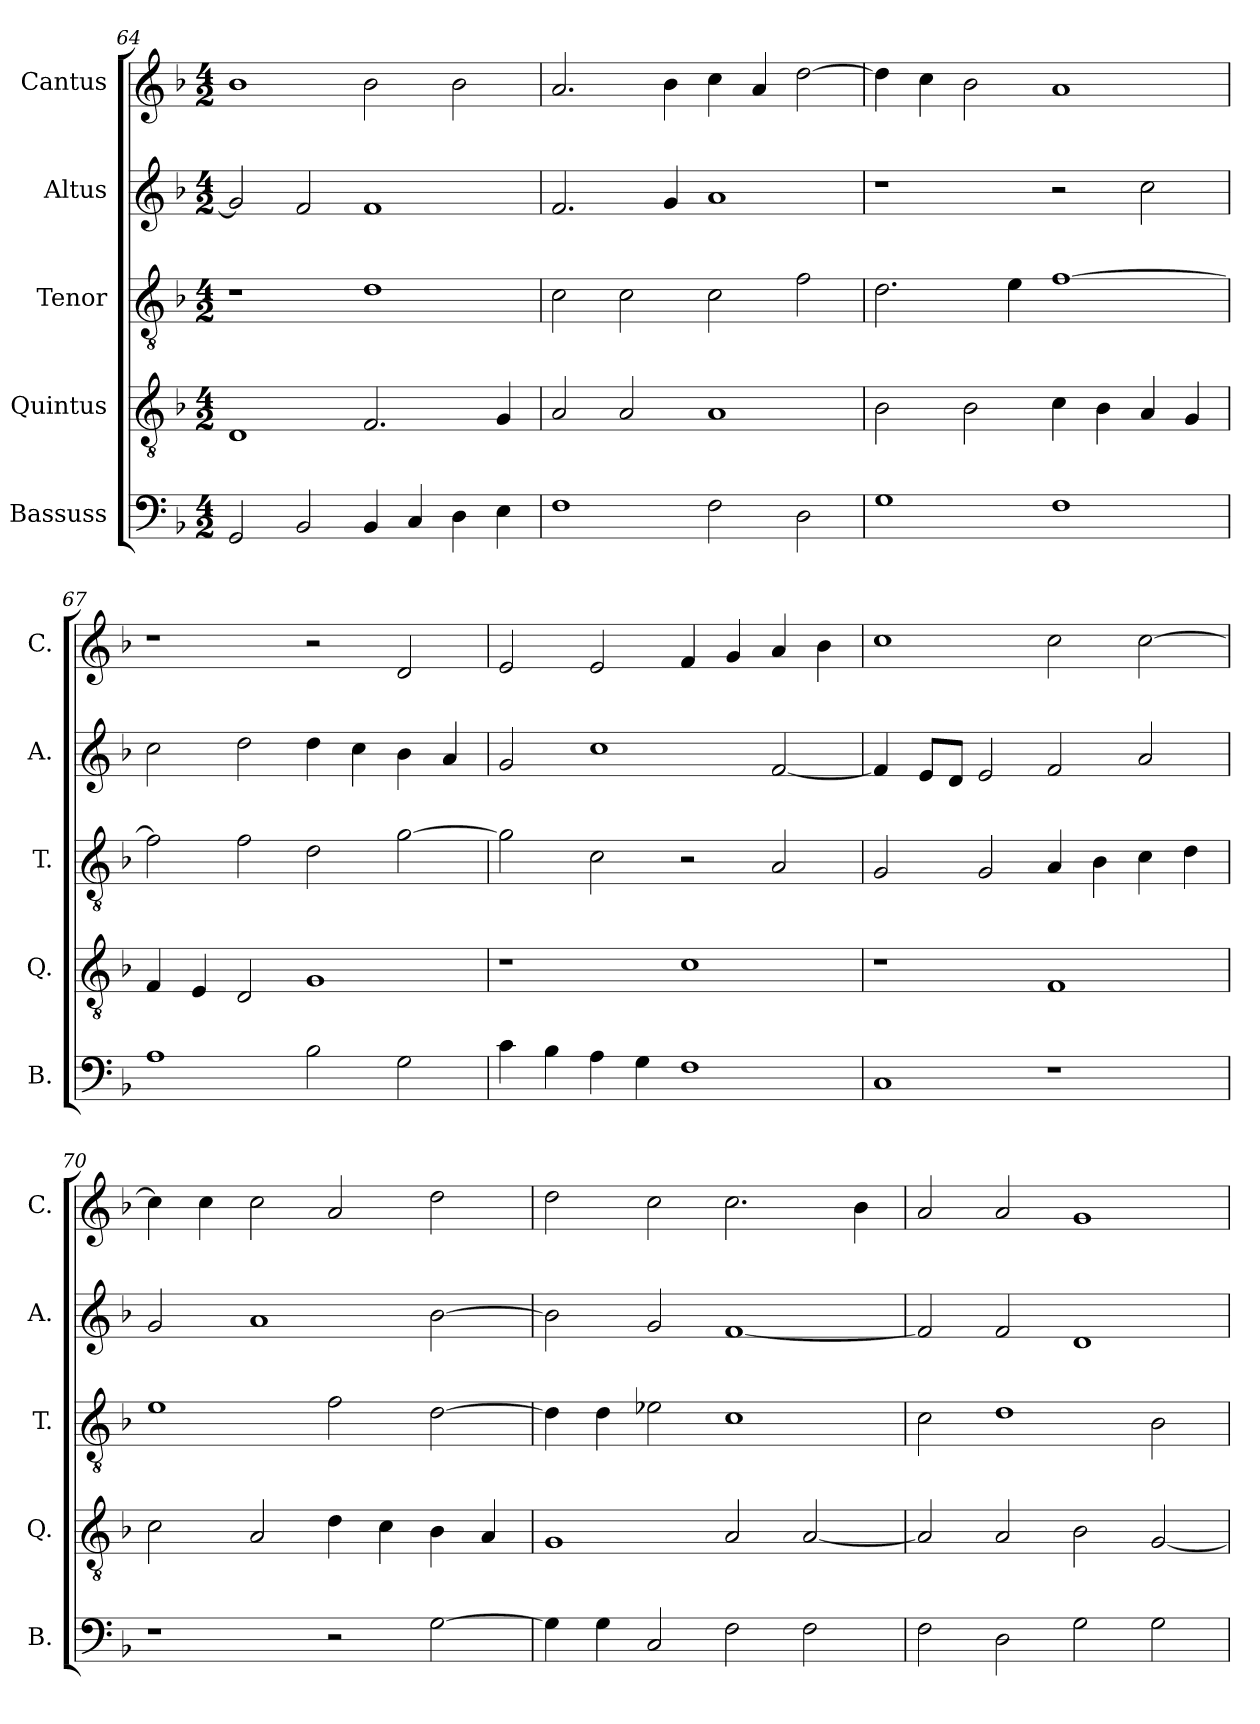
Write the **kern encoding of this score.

**kern	**kern	**kern	**kern	**kern
*part5	*part4	*part3	*part2	*part1
*staff5	*staff4	*staff3	*staff2	*staff1
*I"Bassuss	*I"Quintus	*I"Tenor	*I"Altus	*I"Cantus
*I'B.	*I'Q.	*I'T.	*I'A.	*I'C.
*clefF4	*clefGv2	*clefGv2	*clefG2	*clefG2
*k[b-]	*k[b-]	*k[b-]	*k[b-]	*k[b-]
*F:	*F:	*F:	*F:	*F:
*M4/2	*M4/2	*M4/2	*M4/2	*M4/2
=64	=64	=64	=64	=64
2GG/	1D	1r	2g/]	1b-
2BB-/	.	.	2f/	.
4BB-/	2.F/	1d	1f	2b-\
4C/	.	.	.	.
4D\	.	.	.	2b-\
4E\	4G/	.	.	.
=65	=65	=65	=65	=65
1F	2A/	2c\	2.f/	2.a/
.	2A/	2c\	.	.
.	.	.	4g/	4b-\
2F\	1A	2c\	1a	4cc\
.	.	.	.	4a/
2D\	.	2f\	.	[2dd\
=66	=66	=66	=66	=66
1G	2B-\	2.d\	1r	4dd\]
.	.	.	.	4cc\
.	2B-\	.	.	2b-\
.	.	4e\	.	.
1F	4c\	[1f	2r	1a
.	4B-\	.	.	.
.	4A/	.	2cc\	.
.	4G/	.	.	.
=67	=67	=67	=67	=67
1A	4F/	2f\]	2cc\	1r
.	4E/	.	.	.
.	2D/	2f\	2dd\	.
2B-\	1G	2d\	4dd\	2r
.	.	.	4cc\	.
2G\	.	[2g\	4b-\	2d/
.	.	.	4a/	.
=68	=68	=68	=68	=68
4c\	1r	2g\]	2g/	2e/
4B-\	.	.	.	.
4A\	.	2c\	1cc	2e/
4G\	.	.	.	.
1F	1c	2r	.	4f/
.	.	.	.	4g/
.	.	2A/	[2f/	4a/
.	.	.	.	4b-\
=69	=69	=69	=69	=69
1C	1r	2G/	4f/]	1cc
.	.	.	8e/L	.
.	.	.	8d/J	.
.	.	2G/	2e/	.
1r	1F	4A/	2f/	2cc\
.	.	4B-\	.	.
.	.	4c\	2a/	[2cc\
.	.	4d\	.	.
=70	=70	=70	=70	=70
1r	2c\	1e	2g/	4cc\]
.	.	.	.	4cc\
.	2A/	.	1a	2cc\
2r	4d\	2f\	.	2a/
.	4c\	.	.	.
[2G\	4B-\	[2d\	[2b-\	2dd\
.	4A/	.	.	.
=71	=71	=71	=71	=71
4G\]	1G	4d\]	2b-\]	2dd\
4G\	.	4d\	.	.
2C/	.	2e-X\	2g/	2cc\
2F\	2A/	1c	[1f	2.cc\
2F\	[2A/	.	.	.
.	.	.	.	4b-\
=72	=72	=72	=72	=72
2F\	2A/]	2c\	2f/]	2a/
2D\	2A/	1d	2f/	2a/
2G\	2B-\	.	1d	1g
2G\	[2G/	2B-\	.	.
=	=	=	=	=
*-	*-	*-	*-	*-
